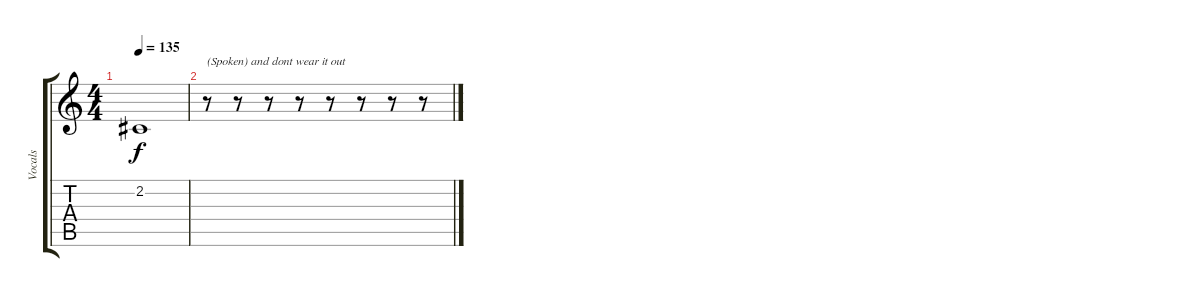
\track ("Vocals" "Vocals") {instrument tenorsax}
\staff {score tabs}
\tuning (E4 B3 G3 D3 A2 E2) {hide}
\ts (4 4)
\tempo 135
\clef g2
\ks c
2.2{t}.1{dy f} |
r.8{txt "(Spoken) and dont wear it out"} r.8 r.8 r.8 r.8 r.8 r.8 r.8
